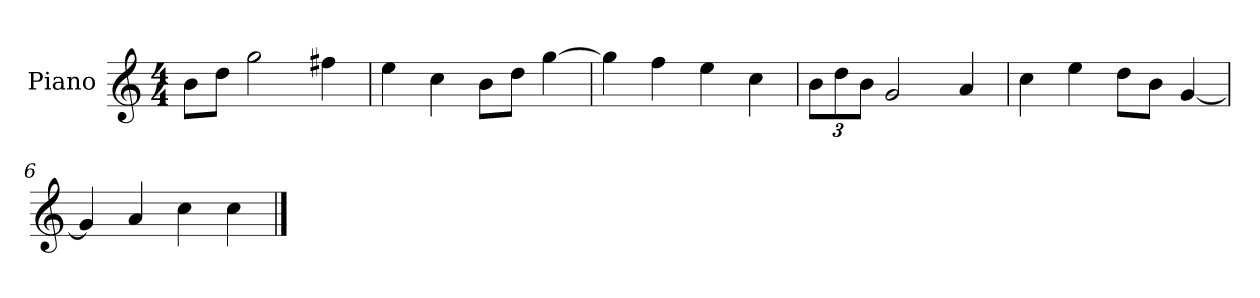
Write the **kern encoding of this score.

**kern
*part1
*staff1
*I"Piano
*I'P-no
*clefG2
*k[]
*M4/4
*MM90
=1
8b\L
8dd\J
2gg\
4ff#X\
=2
4ee\
4cc\
8b\L
8dd\J
[4gg\
=3
4gg\]
4ff\
4ee\
4cc\
=4
*Xbrackettup
12b\L
12dd\
12b\J
2g/
4a/
=5
4cc\
4ee\
8dd\L
8b\J
[4g/
=6
4g/]
4a/
4cc\
4cc\
==
*-
